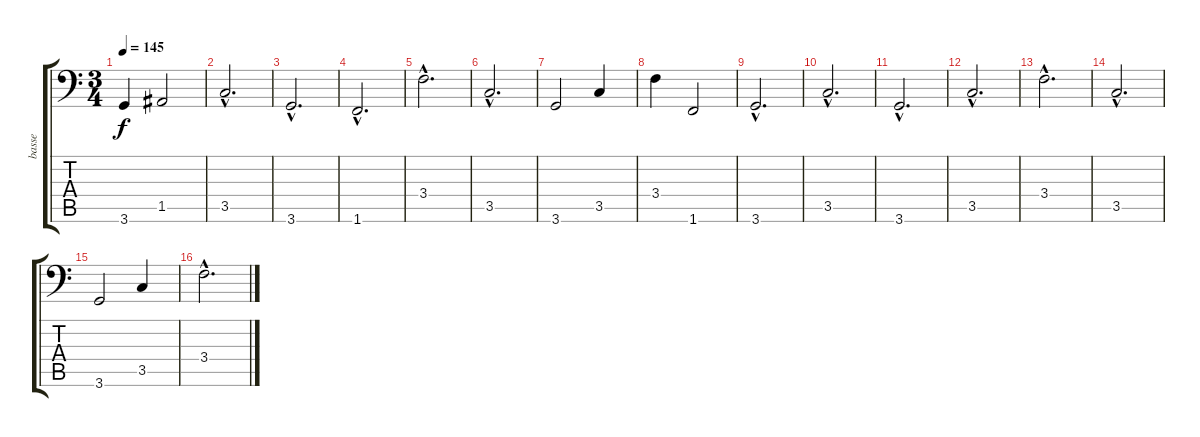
\track ("basse" "basse") {instrument acousticbass}
\staff {score tabs}
\tuning (E3 B2 G2 D2 A1 E1) {hide}
\ts (3 4)
\tempo 145
\clef f4
\ks c
3.6.4{dy f} 1.5.2 |
3.5{hac}.2{d} |
3.6{hac}.2{d} |
1.6{hac}.2{d} |
3.4{hac}.2{d} |
3.5{hac}.2{d} |
3.6.2 3.5.4 |
3.4.4 1.6.2 |
3.6{hac}.2{d} |
3.5{hac}.2{d} |
3.6{hac}.2{d} |
3.5{hac}.2{d} |
3.4{hac}.2{d} |
3.5{hac}.2{d} |
3.6.2 3.5.4 |
3.4{hac}.2{d}
